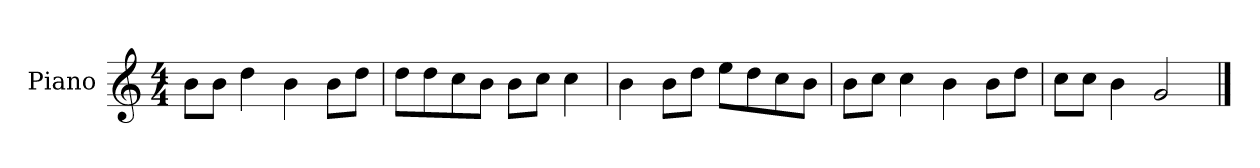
**kern
*part1
*staff1
*I"Piano
*I'P-no
*clefG2
*k[]
*M4/4
*MM90
=1
8b\L
8b\J
4dd\
4b\
8b\L
8dd\J
=2
8dd\L
8dd\
8cc\
8b\J
8b\L
8cc\J
4cc\
=3
4b\
8b\L
8dd\J
8ee\L
8dd\
8cc\
8b\J
=4
8b\L
8cc\J
4cc\
4b\
8b\L
8dd\J
=5
8cc\L
8cc\J
4b\
2g/
==
*-
